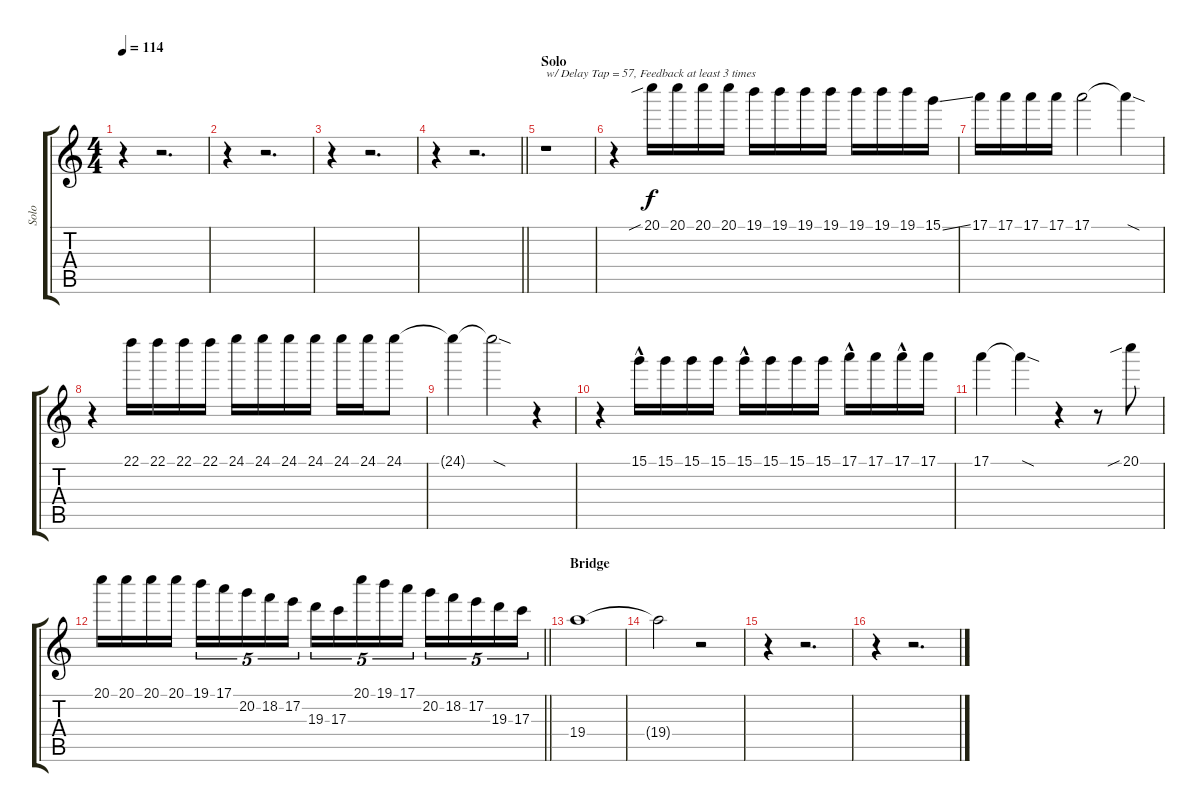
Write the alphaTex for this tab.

\track ("Solo" "Solo") {instrument distortionguitar}
\staff {score tabs}
\tuning (E4 B3 G3 D3 A2 E2) {hide}
\ts (4 4)
\tempo 114
\clef g2
\ks c
r.4{dy f} r.2{d} |
r.4 r.2{d} |
r.4 r.2{d} |
\barLineRight lightlight
r.4 r.2{d} |
\section ("" "Solo")
r.1{txt "w/ Delay Tap = 57, Feedback at least 3 times"} |
r.4 20.1{sib}.16 20.1.16 20.1.16 20.1.16 19.1.16 19.1.16 19.1.16 19.1.16 19.1.16 19.1.16 19.1.16 15.1{ss}.16 |
17.1.16 17.1.16 17.1.16 17.1.16 17.1.2 17.1{sod t}.4 |
r.4 22.1.16 22.1.16 22.1.16 22.1.16 24.1.16 24.1.16 24.1.16 24.1.16 24.1.16 24.1.16 24.1.8 |
24.1{t}.4 24.1{sod t}.2 r.4 |
r.4 15.1{hac}.16 15.1.16 15.1.16 15.1.16 15.1{hac}.16 15.1.16 15.1.16 15.1.16 17.1{hac}.16 17.1.16 17.1{hac}.16 17.1.16 |
17.1.4 17.1{sod t}.4 r.4 r.8 20.1{sib}.8 |
\barLineRight lightlight
20.1.16 20.1.16 20.1.16 20.1.16 19.1.16{tu (5 4)} 17.1.16{tu (5 4)} 20.2.16{tu (5 4)} 18.2.16{tu (5 4)} 17.2.16{tu (5 4)} 19.3.16{tu (5 4)} 17.3.16{tu (5 4)} 20.1.16{tu (5 4)} 19.1.16{tu (5 4)} 17.1.16{tu (5 4)} 20.2.16{tu (5 4)} 18.2.16{tu (5 4)} 17.2.16{tu (5 4)} 19.3.16{tu (5 4)} 17.3.16{tu (5 4)} |
\section ("" "Bridge")
19.4.1 |
19.4{t}.2 r.2 |
r.4 r.2{d} |
r.4 r.2{d}
